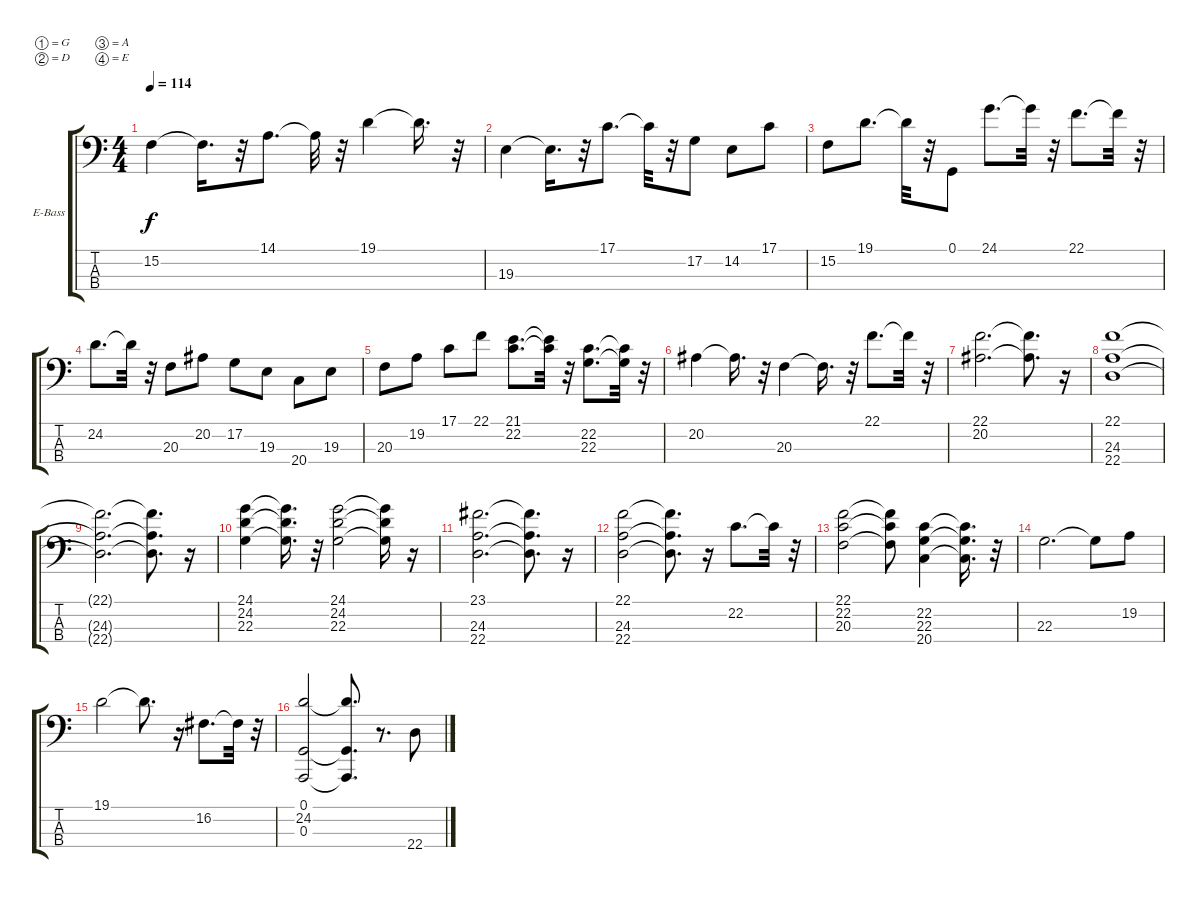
\bracketExtendMode groupsimilarinstruments
\firstSystemTrackNameOrientation horizontal
\otherSystemsTrackNameOrientation horizontal
\track ("Basse" "E-Bass") {instrument electricbassfinger}
\staff {score tabs}
\tuning (G1 D1 A0 E0)
\ts (4 4)
\tempo 114
\clef f4
\ks c
15.2.4{dy f} 15.2{t}.16{d} r.32 14.1.8{d} 14.1{t}.32 r.32 19.1.4 19.1{t}.16{d} r.32 |
19.3.4 19.3{t}.16{d} r.32 17.1.8{d} 17.1{t}.32 r.32 17.2.8 14.2.8 17.1.8 |
15.2.8 19.1.8{d} 19.1{t}.32 r.32 0.1.8 24.1.8{d} 24.1{t}.32 r.32 22.1.8{d} 22.1{t}.32 r.32 |
24.2.8{d} 24.2{t}.32 r.32 20.3.8 20.2.8 17.2.8 19.3.8 20.4.8 19.3.8 |
20.3.8 19.2.8 17.1.8 22.1.8 (21.1 22.2).8{d} (21.1{t} 22.2{t}).32 r.32 (22.2 22.3).8{d} (22.2{t} 22.3{t}).32 r.32 |
20.2.4 20.2{t}.16{d} r.32 20.3.4 20.3{t}.16{d} r.32 22.1.8{d} 22.1{t}.32 r.32 |
(22.1 20.2).2{d} (22.1{t} 20.2{t}).8{d} r.16 |
(22.1 24.3 22.4).1 |
(22.1{t} 24.3{t} 22.4{t}).2{d} (22.1{t} 24.3{t} 22.4{t}).8{d} r.16 |
(24.1 24.2 22.3).4 (24.1{t} 24.2{t} 22.3{t}).16{d} r.32 (24.1 24.2 22.3).2 (24.1{t} 24.2{t} 22.3{t}).16 r.16 |
(23.1 24.3 22.4).2{d} (23.1{t} 24.3{t} 22.4{t}).8{d} r.16 |
(22.1 24.3 22.4).2 (22.1{t} 24.3{t} 22.4{t}).8{d} r.16 22.2.8{d} 22.2{t}.32 r.32 |
(22.1 22.2 20.3).2 (22.1{t} 22.2{t} 20.3{t}).8 (22.2 22.3 20.4).4 (22.2{t} 22.3{t} 20.4{t}).16{d} r.32 |
22.3.2{d} 22.3{t}.8 19.2.8 |
19.1.2 19.1{t}.8{d} r.16 16.2.8{d} 16.2{t}.32 r.32 |
(0.1 24.2 0.3).2 (0.1{t} 24.2{t} 0.3{t}).8{d} r.8{d} 22.4.8
